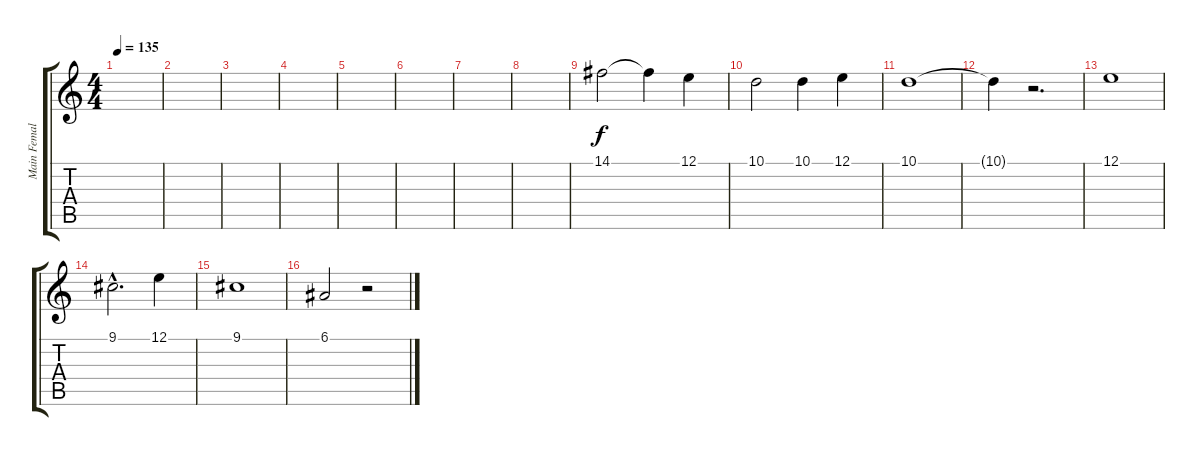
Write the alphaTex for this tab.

\track ("Main Female voice" "Main Femal") {instrument lead6voice}
\staff {score tabs}
\tuning (E4 B3 G3 D3 A2 E2) {hide}
\ts (4 4)
\tempo 135
\clef g2
\ks c
|
|
|
|
|
|
|
|
14.1.2 14.1{t}.4 12.1.4 |
10.1.2 10.1.4 12.1.4 |
10.1.1 |
10.1{t}.4 r.2{d} |
12.1.1 |
9.1{hac}.2{d} 12.1.4 |
9.1.1 |
6.1.2 r.2
